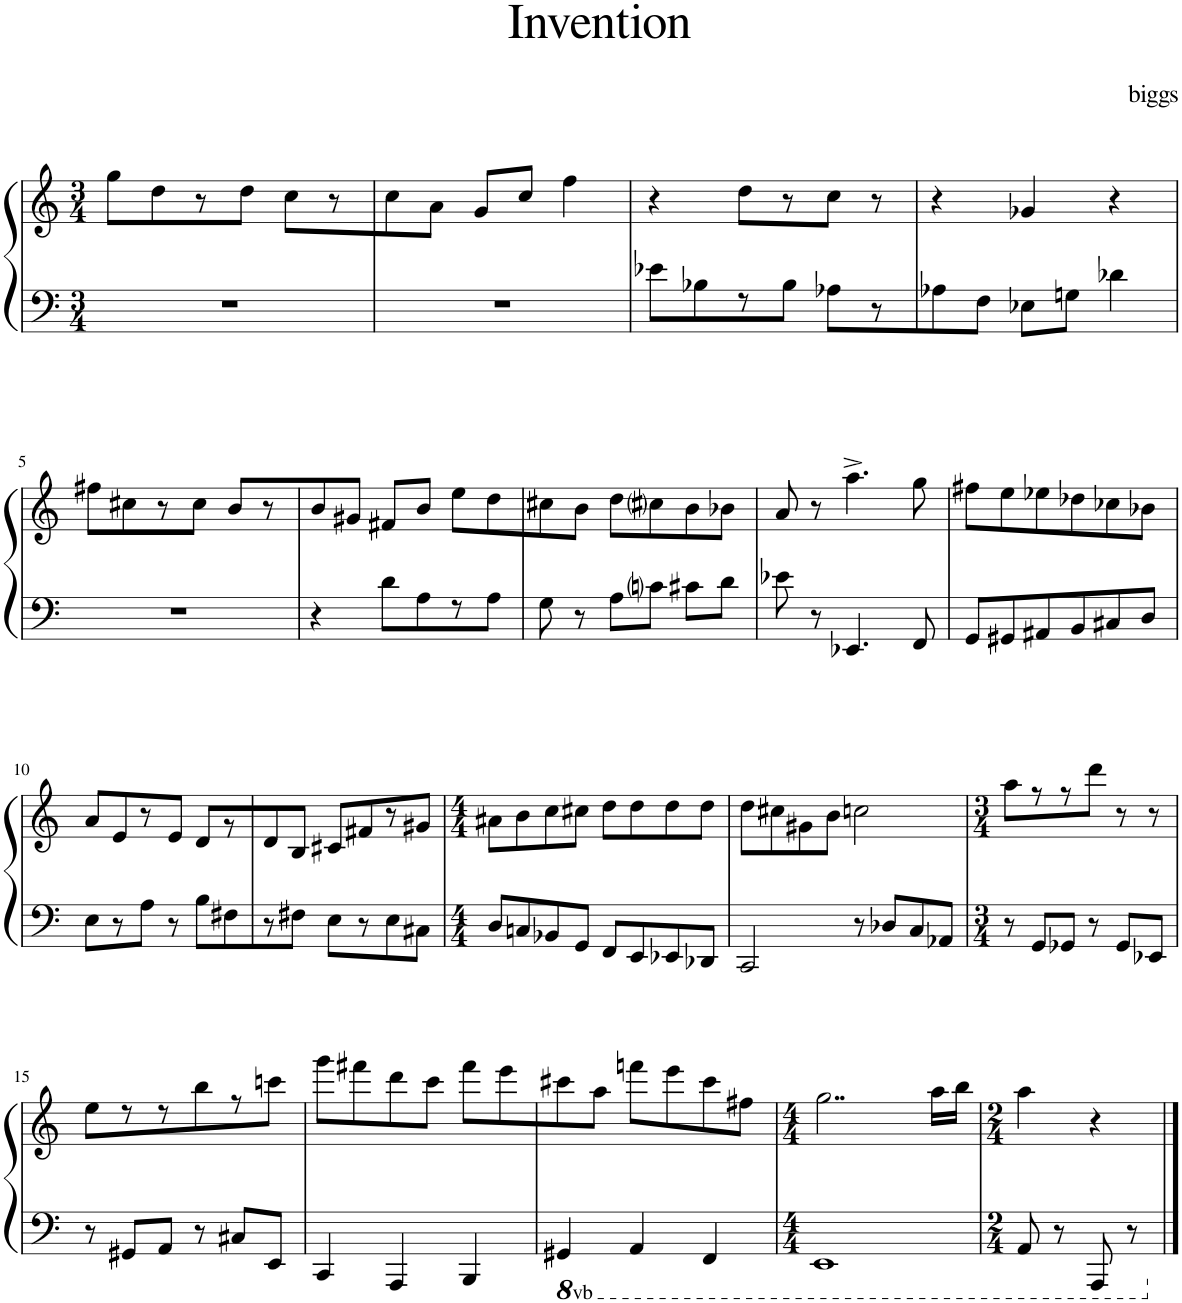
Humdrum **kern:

**kern	**kern
*part1	*part1
*staff2	*staff1
*I"Piano	*
*I'Pno.	*
*clefF4	*clefG2
*k[]	*k[]
*M3/4	*M3/4
=1	=1
2.r	8gg\L
.	8dd\
.	8r
.	8dd\J
.	8cc\L
.	8r
=2	=2
2.r	8cc\
.	8a\J
.	8g/L
.	8cc/J
.	4ff\
=3	=3
8e-X\L	4r
8B-X\	.
8r	8dd\L
8B-\J	8r
8A-X\L	8cc\J
8r	8r
=4	=4
8A-X\	4r
8F\J	.
8E-X\L	4g-X/
8Gn\J	.
4d-X\	4r
!!LO:LB:g=z
=5	=5
2.r	8ff#X\L
.	8cc#X\
.	8r
.	8cc#\J
.	8b/L
.	8r
=6	=6
4r	8b/
.	8g#X/J
8d\L	8f#X/L
8A\	8b/J
8r	8ee\L
8A\J	8dd\
=7	=7
8G\	8cc#X\
8r	8b\J
8A\L	8dd\L
8cni\J	8cc#i\
8c#X\L	8b\
8d\J	8b-X\J
=8	=8
8e-X\	8a/
8r	8r
4.EE-X/	4.aa^\
8FF/	8gg\
=9	=9
8GG/L	8ff#X\L
8GG#X/	8ee\
8AA#X/	8ee-X\
8BB/	8dd-X\
8C#X/	8cc-X\
8D/J	8b-X\J
!!LO:LB:g=z
=10	=10
8E\L	8a/L
8r	8e/
8A\J	8r
8r	8e/J
8B\L	8d/L
8F#X\	8r
=11	=11
8r	8d/
8F#X\J	8B/J
8E\L	8c#X/L
8r	8f#X/
8E\	8r
8C#X\J	8g#X/J
=12	=12
*M4/4	*M4/4
8D/L	8a#X\L
8Cn/	8b\
8BB-X/	8cc\
8GG/J	8cc#X\J
8FF/L	8dd\L
8EE/	8dd\
8EE-X/	8dd\
8DD-X/J	8dd\J
=13	=13
2CC/	8dd\L
.	8cc#X\
.	8g#X\
.	8b\J
8r	2ccn\
8D-X/L	.
8C/	.
8AA-X/J	.
=14	=14
*M3/4	*M3/4
8r	8aa\L
8GG/L	8r
8GG-X/J	8r
8r	8ddd\J
8GG-/L	8r
8EE-X/J	8r
!!LO:LB:g=z
=15	=15
8r	8ee\L
8GG#X/L	8r
8AA/J	8r
8r	8bb\
8C#X/L	8r
8EE/J	8cccn\J
=16	=16
4CC/	8ggg\L
.	8fff#X\
4AAA/	8ddd\
.	8ccc\J
4BBB/	8fff#\L
.	8eee\
=17	=17
*8ba	*
4GGG#X/	8ccc#X\
.	8aa\J
4AAA/	8fffn\L
.	8eee\
4FFF/	8ccc#\
.	8ff#X\J
=18	=18
*M4/4	*M4/4
1EEE	2..gg\
.	16aa\LL
.	16bb\JJ
=19	=19
*M2/4	*M2/4
8AAA/	4aa\
8r	.
8AAAA/	4r
8r	.
*X8ba	*
==	==
*-	*-
